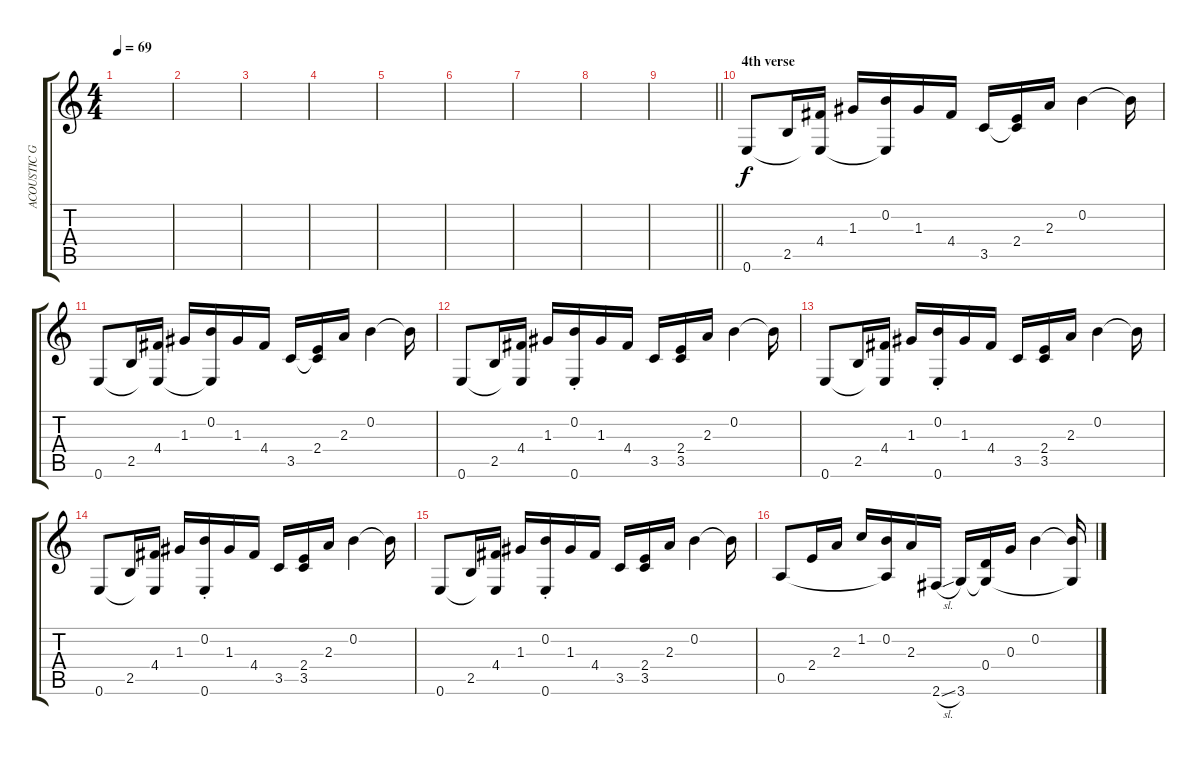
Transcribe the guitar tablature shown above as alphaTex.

\track ("ACOUSTIC GUITAR" "ACOUSTIC G") {instrument acousticguitarsteel}
\staff {score tabs}
\tuning (E4 B3 G3 D3 A2 E2) {hide}
\ts (4 4)
\tempo 69
\clef g2
\ks c
|
|
|
|
|
|
|
|
\barLineRight lightlight
|
\section ("" "4th verse")
0.6.8 2.5.16 (4.4 0.6{t}).16 1.3.16 (0.2 0.6{t}).16 1.3.16 4.4.16 3.5.16 (2.4 3.5{t}).16 2.3.16 0.2.4 0.2{t}.16 |
0.6.8 2.5.16 (4.4 0.6{t}).16 1.3.16 (0.2 0.6{t}).16 1.3.16 4.4.16 3.5.16 (2.4 3.5{t}).16 2.3.16 0.2.4 0.2{t}.16 |
0.6.8 2.5.16 (4.4 0.6{t}).16 1.3.16 (0.2 0.6{st}).16 1.3.16 4.4.16 3.5.16 (2.4 3.5).16 2.3.16 0.2.4 0.2{t}.16 |
0.6.8 2.5.16 (4.4 0.6{t}).16 1.3.16 (0.2 0.6{st}).16 1.3.16 4.4.16 3.5.16 (2.4 3.5).16 2.3.16 0.2.4 0.2{t}.16 |
0.6.8 2.5.16 (4.4 0.6{t}).16 1.3.16 (0.2 0.6{st}).16 1.3.16 4.4.16 3.5.16 (2.4 3.5).16 2.3.16 0.2.4 0.2{t}.16 |
0.6.8 2.5.16 (4.4 0.6{t}).16 1.3.16 (0.2 0.6{st}).16 1.3.16 4.4.16 3.5.16 (2.4 3.5).16 2.3.16 0.2.4 0.2{t}.16 |
0.5.8 2.4.16 2.3.16 1.2.16 (0.2 0.5{t}).16 2.3.16 2.6{sl}.16 3.6.16 (0.4 3.6{t}).16 0.3.16 0.2.4 (0.2{t} 3.6{t}).16
